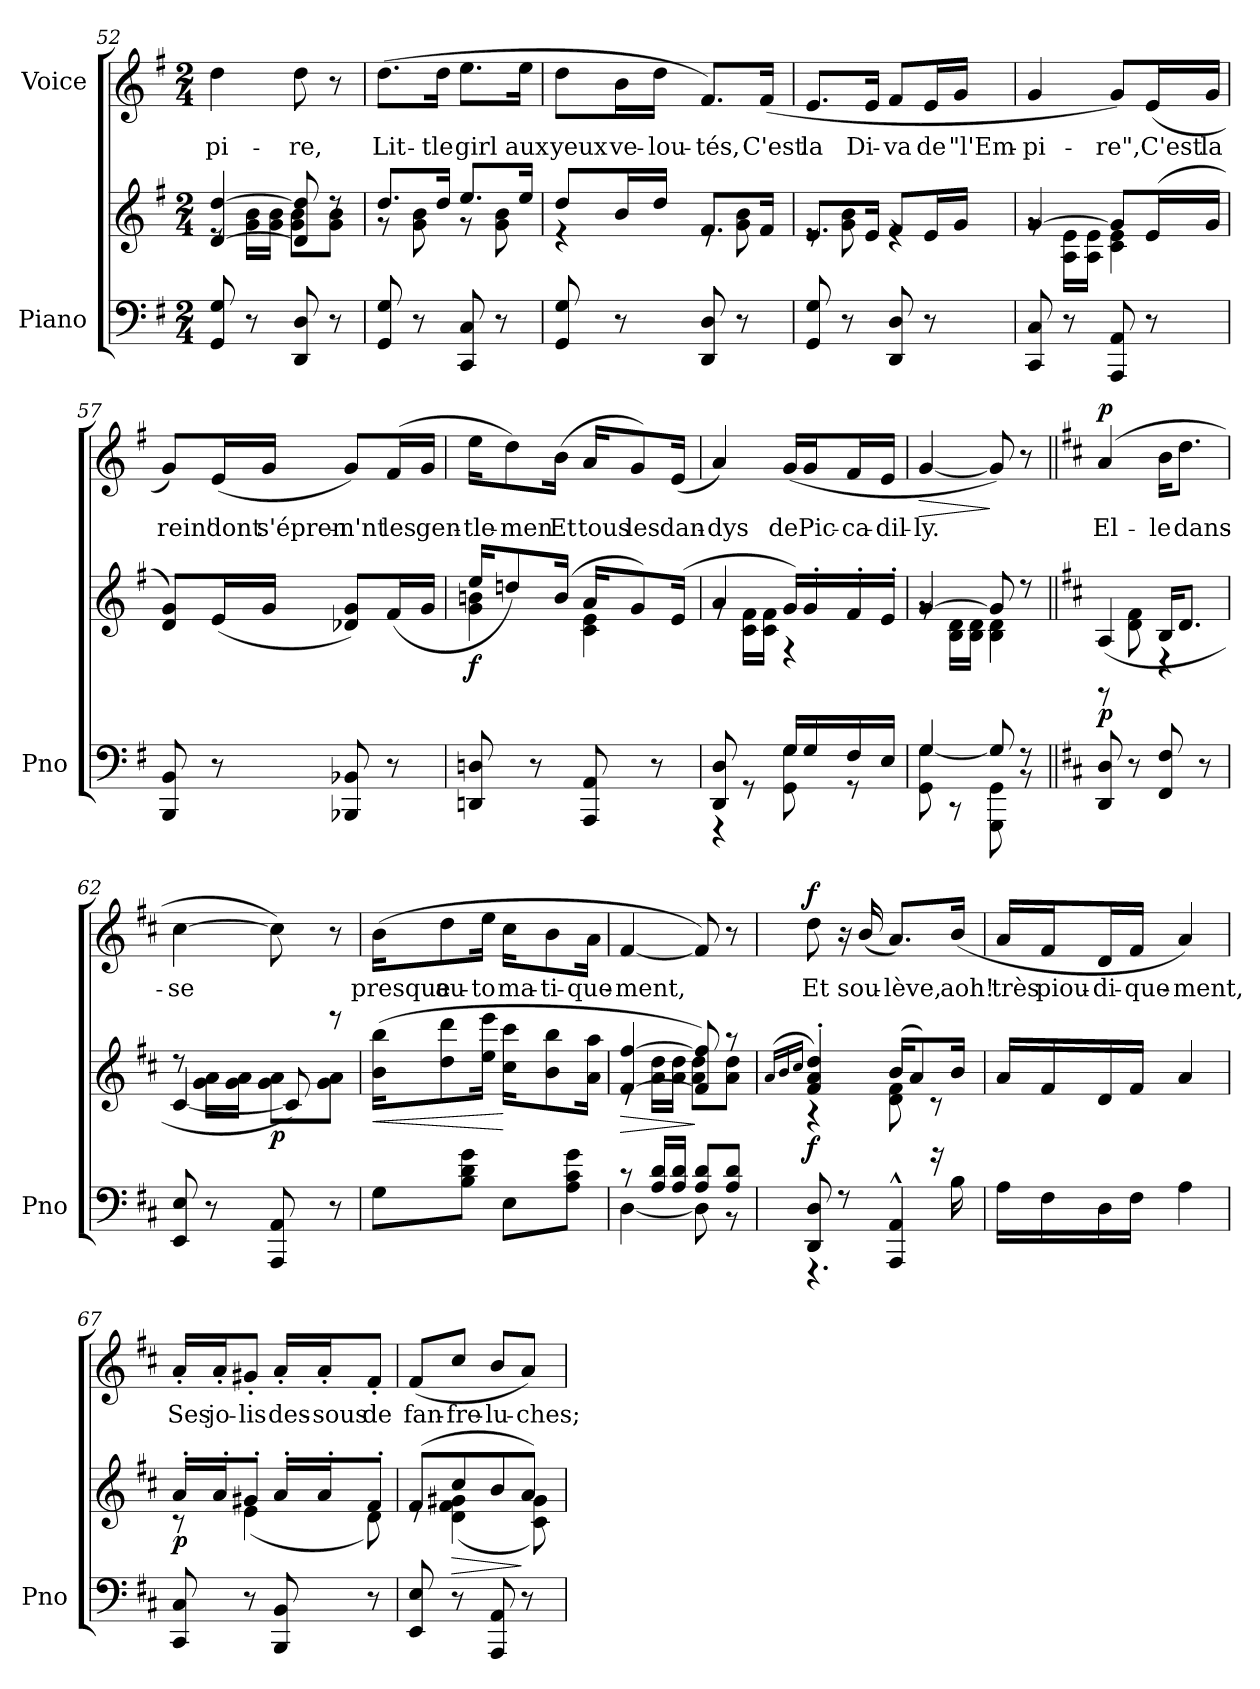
**kern	**kern	**dynam	**kern	**text	**dynam
*part2	*part2	*part2	*part1	*part1	*part1
*staff3	*staff2	*staff2/3	*staff1	*staff1	*staff1
*I"Piano	*	*	*I"Voice	*	*
*I'Pno	*	*	*	*	*
*clefF4	*clefG2	*	*clefG2	*	*
*k[f#]	*k[f#]	*	*k[f#]	*	*
*M2/4	*M2/4	*	*M2/4	*	*
=52	=52	=52	=52	=52	=52
*	*^	*	*	*	*
!	!	!	!	!	!LO:LY:b	!
8GG/ 8G/	[4d/ [4dd/	8re	.	4dd\	-pi-	.
8r	.	16g\ 16b\LL	.	.	.	.
.	.	16g\ 16b\JJ	.	.	.	.
!	!	!	!	!	!LO:LY:b	!
8DD/ 8D/	8d/] 8dd/]	8g\ 8b\L	.	8dd\	-re,	.
8r	8rdd	8g\ 8b\J	.	8r	.	.
!!LO:LB:g=z
=53	=53	=53	=53	=53	=53	=53
!	!	!	!	!	!LO:LY:b	!
8GG/ 8G/	8.dd/L	8r	.	(8.dd\L	Lit-	.
8r	.	8g\ 8b\	.	.	.	.
!	!	!	!	!	!LO:LY:b	!
.	16dd/Jk	.	.	16dd\Jk	-tle	.
!	!	!	!	!	!LO:LY:b	!
8CC/ 8C/	8.ee/L	8r	.	8.ee\L	girl	.
8r	.	8g\ 8b\	.	.	.	.
!	!	!	!	!	!LO:LY:b	!
.	16ee/Jk	.	.	16ee\Jk	aux	.
=54	=54	=54	=54	=54	=54	=54
!	!	!	!	!	!LO:LY:b	!
8GG/ 8G/	8dd/L	4re	.	8dd\L	yeux	.
!	!	!	!	!	!LO:LY:b	!
8r	16b/L	.	.	16b\L	ve-	.
!	!	!	!	!	!LO:LY:b	!
.	16dd/JJ	.	.	16dd\JJ	-lou-	.
!	!	!	!	!	!LO:LY:b	!
8DD/ 8D/	8.f#/L	8re	.	8.f#/L)	-tés,	.
8r	.	8g\ 8b\	.	.	.	.
!	!	!	!	!	!LO:LY:b	!
.	16f#/Jk	.	.	(16f#/Jk	C'est	.
=55	=55	=55	=55	=55	=55	=55
!	!	!	!	!	!LO:LY:b	!
8GG/ 8G/	8.e/L	8re	.	8.e/L	la	.
8r	.	8g\ 8b\	.	.	.	.
!	!	!	!	!	!LO:LY:b	!
.	16e/Jk	.	.	16e/Jk	Di-	.
!	!	!	!	!	!LO:LY:b	!
8DD/ 8D/	8f#/L	4re	.	8f#/L	-va	.
!	!	!	!	!	!LO:LY:b	!
8r	16e/L	.	.	16e/L	de	.
!	!	!	!	!	!LO:LY:b	!
.	16g/JJ	.	.	16g/JJ	"l'Em-	.
=56	=56	=56	=56	=56	=56	=56
!	!	!	!	!	!LO:LY:b	!
8CC/ 8C/	[4g/	8rg	.	4g/	-pi-	.
8r	.	16A\ 16e\LL	.	.	.	.
.	.	16A\ 16e\JJ	.	.	.	.
!	!	!	!	!	!LO:LY:b	!
8AAA/ 8AA/	8g/L]	4c\ 4e\	.	8g/L)	-re",	.
!	!	!	!	!	!LO:LY:b	!
8r	(16e/L	.	.	(>16e/L	C'est	.
!	!	!	!	!	!LO:LY:b	!
.	16g/JJ	.	.	16g/JJ	la	.
*	*v	*v	*	*	*	*
!!LO:LB:g=z
=57	=57	=57	=57	=57	=57
!	!	!	!	!LO:LY:b	!
8BBB/ 8BB/	8d/ 8g/L)	.	8g/L)	rein'	.
!	!	!	!	!LO:LY:b	!
8r	(>16e/L	.	(>16e/L	dont	.
!	!	!	!	!LO:LY:b	!
.	16g/JJ	.	16g/JJ	s'épren-	.
!	!	!	!	!LO:LY:b	!
8BBB-X/ 8BB-X/	8d-X/ 8g/L)	.	8g/L)	-n'nt	.
!	!	!	!	!LO:LY:b	!
8r	(>16f#/L	.	(>16f#/L	les	.
!	!	!	!	!LO:LY:b	!
.	16g/JJ	.	16g/JJ	gen-	.
=58	=58	=58	=58	=58	=58
*	*^	*	*	*	*
!	!	!	!LO:DY:b	!	!LO:LY:b	!
8DDn/ 8Dn/	16ee/KL	4g\ 4bn\	f	16ee\KL	-tle-	.
!	!	!	!	!	!LO:LY:b	!
.	8ddn/)	.	.	8dd\)	-men	.
8r	.	.	.	.	.	.
!	!	!	!	!	!LO:LY:b	!
.	(16b/Jk	.	.	(16b\Jk	Et	.
!	!	!	!	!	!LO:LY:b	!
8AAA/ 8AA/	16a/KL	4c\ 4e\	.	16a/KL	tous	.
!	!	!	!	!	!LO:LY:b	!
.	8g/)	.	.	8g/)	les	.
8r	.	.	.	.	.	.
!	!	!	!	!	!LO:LY:b	!
.	(>16e/Jk	.	.	(>16e/Jk	dan-	.
=59	=59	=59	=59	=59	=59	=59
*^	*	*	*	*	*	*
!	!	!	!	!	!	!LO:LY:b	!
8DD/ 8D/	4r	4a/	8rg	.	4a/)	-dys	.
8rGG	.	.	16c\ 16f#\LL	.	.	.	.
.	.	.	16c\ 16f#\JJ	.	.	.	.
!	!	!	!	!	!	!LO:LY:b	!
16G/LL	8GG\ 8G\	16g/LL)	4r	.	(>16g/LL	de	.
!	!	!	!	!	!	!LO:LY:b	!
16G/	.	16g'/	.	.	16g/J	Pic-	.
!	!	!	!	!	!	!LO:LY:b	!
16F#/	8r	16f#'/	.	.	16f#/L	-ca-	.
!	!	!	!	!	!	!LO:LY:b	!
16E/JJ	.	16e'/JJ	.	.	16e/JJ	-dil-	.
=60	=60	=60	=60	=60	=60	=60	=60
!	!	!	!	!	!	!LO:LY:b	!LO:HP:b
8GG\ 8G\	[4G/	[4g/	8rg	.	[4g/	-ly.	>
8rCC	.	.	16B\ 16d\LL	.	.	.	.
.	.	.	16B\ 16d\JJ	.	.	.	.
8GGG\ 8GG\	8G/]	8g/]	4B\ 4d\	.	8g/])	.	]
8r	8r	8r	.	.	8r	.	.
*v	*v	*	*	*	*	*	*
!!LO:LB:g=z
=61||	=61||	=61||	=61||	=61||	=61||	=61||
*k[f#c#]	*k[f#c#]	*	*	*k[f#c#]	*	*
*^	*	*	*	*	*	*
!	!	!	!	!LO:DY:b	!	!LO:LY:b	!LO:DY:a
*v	*v	*	*	*	*	*	*
8DD/ 8D/	8rEE	(4A/	p	(4a/	El-	p
8r	8d\ 8f#\	.	.	.	.	.
!	!	!	!	!	!LO:LY:b	!
8FF#/ 8F#/	16B/KL	4r	.	16b\KL	-le	.
!	!	!	!	!	!LO:LY:b	!
.	8.d/J	.	.	8.dd\J	dans-	.
8r	.	.	.	.	.	.
=62	=62	=62	=62	=62	=62	=62
!	!	!	!	!	!LO:LY:b	!
8EE/ 8E/	8r	[4c#/	.	[4cc#\	-se	.
8r	16g\ 16a\LL	.	.	.	.	.
.	16g\ 16a\JJ	.	.	.	.	.
!	!	!	!LO:DY:b	!	!	!
8AAA/ 8AA/	8g\ 8a\L	8c#/])	p	8cc#\])	.	.
8r	8g\ 8a\J	8reee	.	8r	.	.
=63	=63	=63	=63	=63	=63	=63
!	!	!	!LO:HP:b	!	!LO:LY:b	!
*	*v	*v	*	*	*	*
8G\L	(16b\ 16bb\KL	<	(16b\KL	presque	.
!	!	!	!	!LO:LY:b	!
.	8dd\ 8ddd\	.	8dd\	au-	.
8B\ 8d\ 8g\J	.	.	.	.	.
!	!	!	!	!LO:LY:b	!
.	16ee\ 16eee\Jk	.	16ee\Jk	-to	.
!	!	!	!	!LO:LY:b	!
8E\L	16cc#\ 16ccc#\KL	[	16cc#\KL	ma-	.
!	!	!	!	!LO:LY:b	!
.	8b\ 8bb\	.	8b\	-ti-	.
8A\ 8c#\ 8g\J	.	.	.	.	.
!	!	!	!	!LO:LY:b	!
.	16a\ 16aa\Jk	.	16a\Jk	-que-	.
=64	=64	=64	=64	=64	=64
*^	*	*	*	*	*
!	!	!	!LO:HP:b	!	!LO:LY:b	!
*	*	*^	*	*	*	*
8r	[4D\	[4f#/ [4ff#/	8re	>	[4f#/	-ment,	.
16A/ 16d/LL	.	.	16a\ 16dd\LL	.	.	.	.
16A/ 16d/JJ	.	.	16a\ 16dd\JJ	.	.	.	.
8A/ 8d/L	8D\]	8f#/] 8ff#/])	8a\ 8dd\L	]	8f#/])	.	.
8A/ 8d/J	8r	8raa	8a\ 8dd\J	.	8r	.	.
!!LO:PB:g=z
=65	=65	=65	=65	=65	=65	=65	=65
.	.	(16qa/LL	.	.	.	.	.
.	.	16qb/	.	.	.	.	.
.	.	16qcc#/JJ	.	.	.	.	.
!	!	!	!	!LO:DY:b	!	!LO:LY:b	!LO:DY:a
8DD/ 8D/	4.r	4f#/' 4a/' 4dd/')	4r	f	8dd\	Et	f
8r	.	.	.	.	16r	.	.
!	!	!	!	!	!	!LO:LY:b	!
.	.	.	.	.	(16b/	sou-	.
!	!	!	!	!	!	!LO:LY:b	!
4AAA/^^ 4AA/^^	.	(16b/KL	8d\ 8f#\	.	8.a/L)	-lève,	.
.	.	8a/)	.	.	.	.	.
.	16rg	.	8r	.	.	.	.
!	!	!	!	!	!	!LO:LY:b	!
.	16B\	16b/Jk	.	.	(16b/Jk	aoh!	.
*	*	*v	*v	*	*	*	*
=66	=66	=66	=66	=66	=66	=66
!	!	!	!	!	!LO:LY:b	!
*v	*v	*	*	*	*	*
16A\LL	16a/LL	.	16a/LL	très	.
!	!	!	!	!LO:LY:b	!
16F#\	16f#/	.	16f#/J	piou-	.
!	!	!	!	!LO:LY:b	!
16D\	16d/	.	16d/L	-di-	.
!	!	!	!	!LO:LY:b	!
16F#\JJ	16f#/JJ	.	16f#/JJ	-que-	.
!	!	!	!	!LO:LY:b	!
4A\	4a/	.	4a/)	-ment,	.
=67	=67	=67	=67	=67	=67
*	*^	*	*	*	*
!	!	!	!LO:DY:b	!	!LO:LY:b	!
8CC#/ 8C#/	16a'/LL	8r	p	16a'/LL	Ses	.
!	!	!	!	!	!LO:LY:b	!
.	16a'/J	.	.	16a'/J	jo-	.
!	!	!	!	!	!LO:LY:b	!
8r	8g#X'/J	(4e\	.	8g#X'/J	-lis	.
!	!	!	!	!	!LO:LY:b	!
8BBB/ 8BB/	16a'/LL	.	.	16a'/LL	des-	.
!	!	!	!	!	!LO:LY:b	!
.	16a'/J	.	.	16a'/J	-sous	.
!	!	!	!	!	!LO:LY:b	!
8r	8f#'/J	8d\)	.	8f#'/J	de	.
=68	=68	=68	=68	=68	=68	=68
!	!	!	!	!	!LO:LY:b	!
8EE/ 8E/	(8f#/L	8re	.	(8f#/L	fan-	.
!	!	!	!LO:HP:b	!	!LO:LY:b	!
8r	8cc#/	(4d\ 4f#\ 4g#X\	>	8cc#/J	-fre-	.
!	!	!	!	!	!LO:LY:b	!
8AAA/ 8AA/	8b/	.	.	8b/L	-lu-	.
!	!	!	!	!	!LO:LY:b	!
8r	8a/J)	8c#\ 8g#\)	]	8a/J)	-ches;	.
*	*v	*v	*	*	*	*
=	=	=	=	=	=
*-	*-	*-	*-	*-	*-
